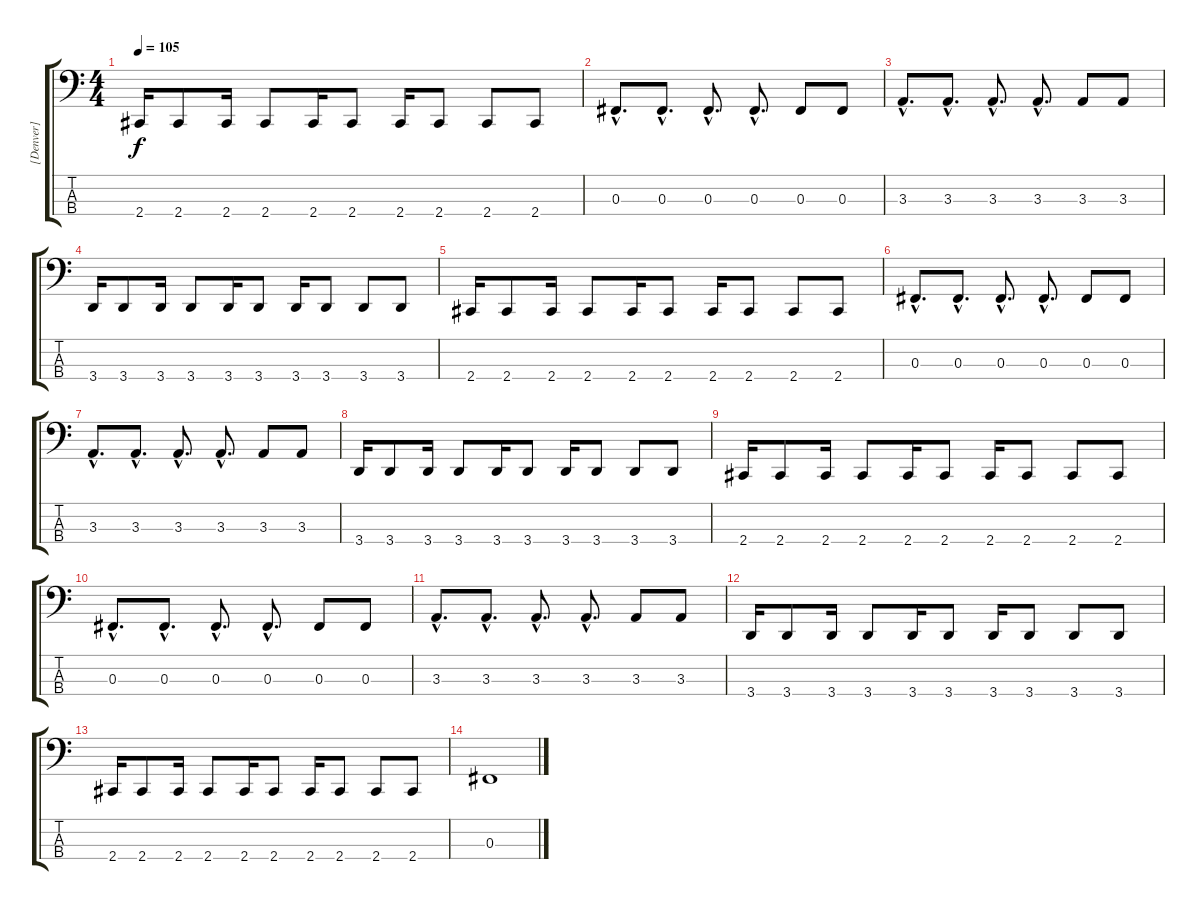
\track ("[Denver]" "[Denver]") {instrument electricbasspick}
\staff {score tabs}
\tuning (E2 B1 Gb1 B0) {hide}
\ts (4 4)
\tempo 105
\clef f4
\ks c
2.4.16{dy f} 2.4.8 2.4.16 2.4.8 2.4.16 2.4.8 2.4.16 2.4.8 2.4.8 2.4.8 |
0.3{hac}.8{d} 0.3{hac}.8{d} 0.3{hac}.8{d} 0.3{hac}.8{d} 0.3.8 0.3.8 |
3.3{hac}.8{d} 3.3{hac}.8{d} 3.3{hac}.8{d} 3.3{hac}.8{d} 3.3.8 3.3.8 |
3.4.16 3.4.8 3.4.16 3.4.8 3.4.16 3.4.8 3.4.16 3.4.8 3.4.8 3.4.8 |
2.4.16 2.4.8 2.4.16 2.4.8 2.4.16 2.4.8 2.4.16 2.4.8 2.4.8 2.4.8 |
0.3{hac}.8{d} 0.3{hac}.8{d} 0.3{hac}.8{d} 0.3{hac}.8{d} 0.3.8 0.3.8 |
3.3{hac}.8{d} 3.3{hac}.8{d} 3.3{hac}.8{d} 3.3{hac}.8{d} 3.3.8 3.3.8 |
3.4.16 3.4.8 3.4.16 3.4.8 3.4.16 3.4.8 3.4.16 3.4.8 3.4.8 3.4.8 |
2.4.16 2.4.8 2.4.16 2.4.8 2.4.16 2.4.8 2.4.16 2.4.8 2.4.8 2.4.8 |
0.3{hac}.8{d} 0.3{hac}.8{d} 0.3{hac}.8{d} 0.3{hac}.8{d} 0.3.8 0.3.8 |
3.3{hac}.8{d} 3.3{hac}.8{d} 3.3{hac}.8{d} 3.3{hac}.8{d} 3.3.8 3.3.8 |
3.4.16 3.4.8 3.4.16 3.4.8 3.4.16 3.4.8 3.4.16 3.4.8 3.4.8 3.4.8 |
2.4.16 2.4.8 2.4.16 2.4.8 2.4.16 2.4.8 2.4.16 2.4.8 2.4.8 2.4.8 |
0.3.1
